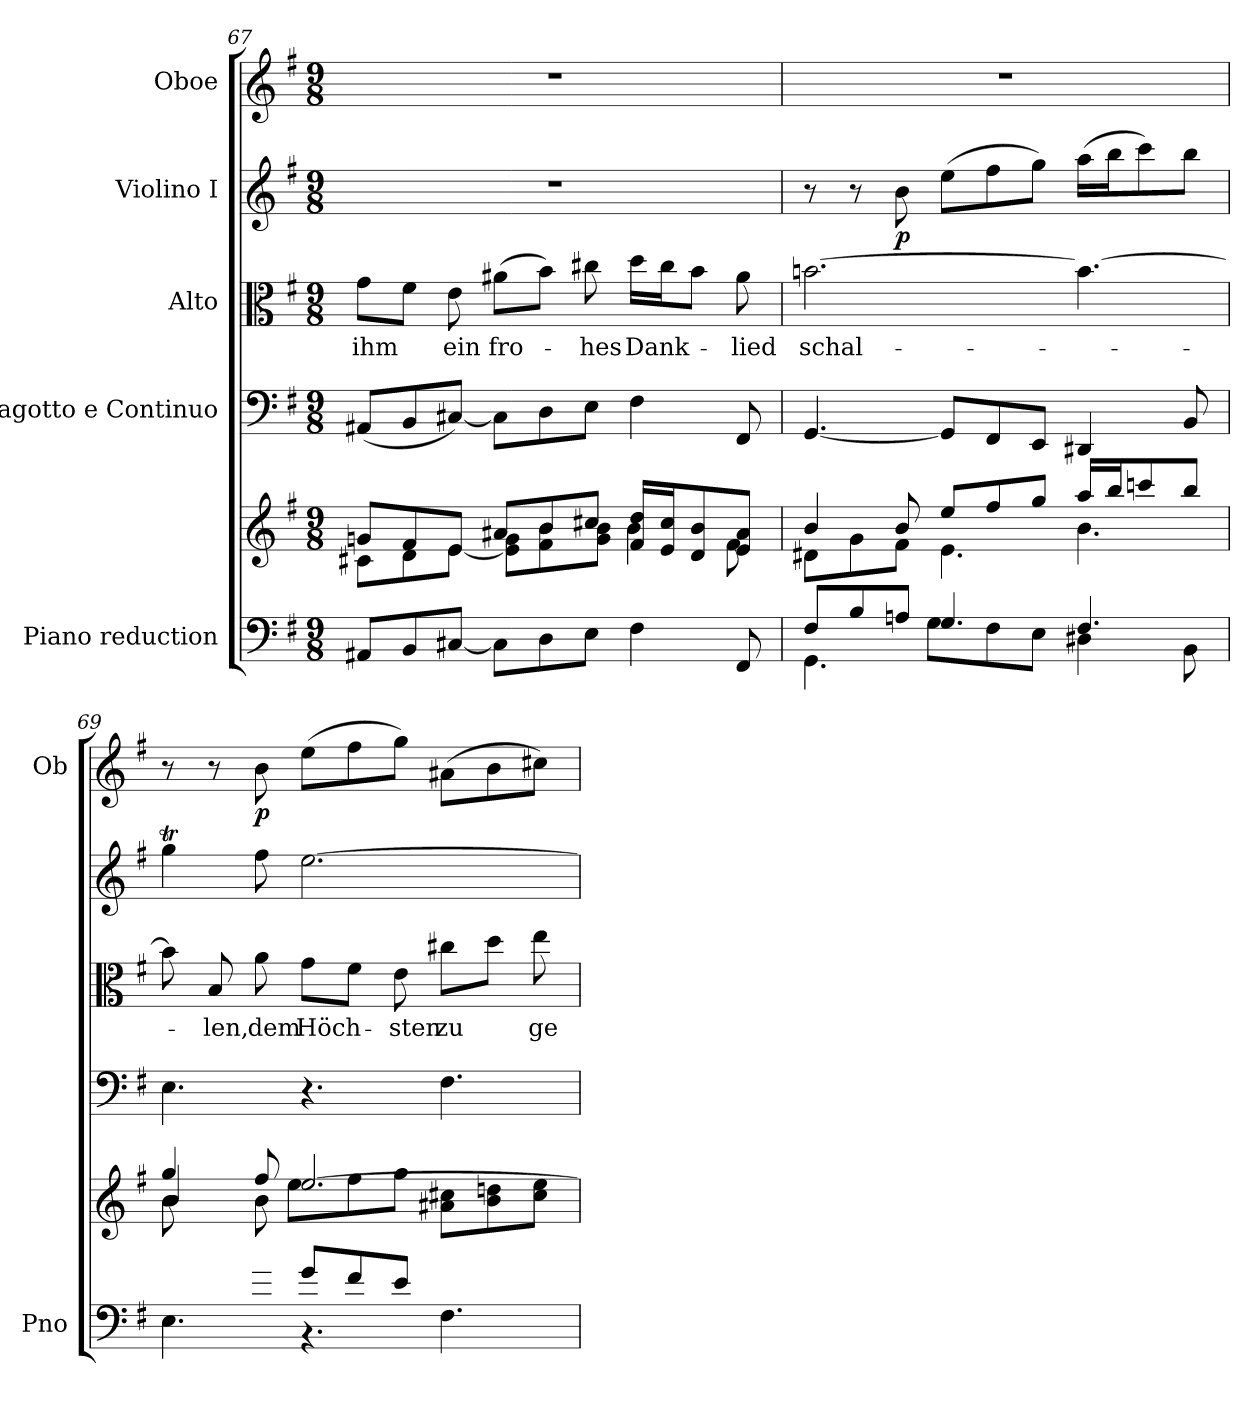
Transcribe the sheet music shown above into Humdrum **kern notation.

**kern	**kern	**kern	**kern	**text	**kern	**dynam	**kern	**dynam
*part5	*part5	*part4	*part3	*part3	*part2	*part2	*part1	*part1
*staff6	*staff5	*staff4	*staff3	*staff3	*staff2	*staff2	*staff1	*staff1
*I"Piano reduction	*	*I"Fagotto e Continuo	*I"Alto	*	*I"Violino I	*	*I"Oboe	*
*I'Pno	*	*	*	*	*	*	*I'Ob	*
*clefF4	*clefG2	*clefF4	*clefC3	*	*clefG2	*	*clefG2	*
*k[f#]	*k[f#]	*k[f#]	*k[f#]	*	*k[f#]	*	*k[f#]	*
*M9/8	*M9/8	*M9/8	*M9/8	*	*M9/8	*	*M9/8	*
=67	=67	=67	=67	=67	=67	=67	=67	=67
*	*^	*	*	*	*	*	*	*
!	!	!	!	!	!LO:LY:b	!	!	!	!
8AA#X/L	8gn/L	8c#X\L	(<8AA#X/L	8g\L	ihm	8%9r	.	8%9r	.
8BB/	8f#/	8d\	8BB/	8f#\J	.	.	.	.	.
!	!	!	!	!	!LO:LY:b	!	!	!	!
[8C#X/J	8e/J	[8e\J	[8C#X/J)	8e\	ein	.	.	.	.
!	!	!	!	!	!LO:LY:b	!	!	!	!
8C#\L]	8a#X/L	8e\] 8g\L	8C#\L]	(>8a#X\L	fro-	.	.	.	.
8D\	8b/	8f#\ 8b\	8D\	8b\J)	.	.	.	.	.
!	!	!	!	!	!LO:LY:b	!	!	!	!
8E\J	8cc#X/J	8g\ 8b\J	8E\J	8cc#X\	hes	.	.	.	.
!	!	!	!	!	!LO:LY:b	!	!	!	!
4F#\	16f#/ 16dd/LL	4b\	4F#\	16dd\LL	Dank-	.	.	.	.
.	16e/ 16cc#/J	.	.	16cc#\J	.	.	.	.	.
.	8d/ 8b/	.	.	8b\J	.	.	.	.	.
!	!	!	!	!	!LO:LY:b	!	!	!	!
8FF#/	8e/ 8a#/J	8f#\	8FF#/	8a#\	-lied	.	.	.	.
!!LO:PB:g=z
=68	=68	=68	=68	=68	=68	=68	=68	=68	=68
*^	*	*	*	*	*	*	*	*	*
!	!	!	!	!	!	!LO:LY:b	!	!	!	!
8F#/L	4.GG\	4b/	8d#X\L	[4.GG/	[2.bn\	schal-	8r	.	8%9r	.
8B/	.	.	8g\	.	.	.	8r	.	.	.
!	!	!	!	!	!	!	!	!LO:DY:b	!	!
8An/J	.	8b/	8f#\J	.	.	.	8b\	p	.	.
4.G/	8G\L	8ee/L	4.e\	8GG/L]	.	.	(>8ee\L	.	.	.
.	8F#\	8ff#/	.	8FF#/	.	.	8ff#\	.	.	.
.	8E\J	8gg/J	.	8EE/J	.	.	8gg\J)	.	.	.
4.F#/	4D#X\	16aa/LL	4.b\	4DD#X/	4.b\_	.	(>16aa\LL	.	.	.
.	.	16bb/J	.	.	.	.	16bb\J	.	.	.
.	.	8cccn/	.	.	.	.	8ccc\)	.	.	.
.	8BB\	8bb/J	.	8BB/	.	.	8bb\J	.	.	.
=69	=69	=69	=69	=69	=69	=69	=69	=69	=69	=69
*	*	*	*^	*	*	*	*	*	*	*
8ryy	4.E\	4gg/	4b/	8b\L	4.E\	8b\]	.	4ggT\	.	8r	.
!	!	!	!	!	!	!	!LO:LY:b	!	!	!	!
8B/	.	.	.	1ryy	.	8B/	-len,	.	.	8r	.
!	!	!	!	!	!	!	!LO:LY:b	!	!	!	!LO:DY:b
8a/J	.	8ff#/	8b\	.	.	8a\	dem	8ff#\	.	8b\	p
!	!	!	!	!	!	!	!LO:LY:b	!	!	!	!
8g/L	4.r	[2.ee/	8ee\L	.	4.r	8g\L	Höch-	[2.ee\	.	(>8ee\L	.
8f#/	.	.	8ff#\	.	.	8f#\J	.	.	.	8ff#\	.
!	!	!	!	!	!	!	!LO:LY:b	!	!	!	!
8e/J	.	.	8gg\J	.	.	8e\	sten	.	.	8gg\J)	.
!	!	!	!	!	!	!	!LO:LY:b	!	!	!	!
4.ryy	4.F#\	.	8a#X\ 8cc#X\L	.	4.F#\	8cc#X\L	zu	.	.	(>8a#X\L	.
.	.	.	8b\ 8ddn\	.	.	8dd\J	.	.	.	8b\	.
!	!	!	!	!	!	!	!LO:LY:b	!	!	!	!
.	.	.	8cc#\ 8ee\J	.	.	8ee\	ge-	.	.	8cc#X\J)	.
*v	*v	*	*	*	*	*	*	*	*	*	*
*	*v	*v	*v	*	*	*	*	*	*	*
=	=	=	=	=	=	=	=	=
*-	*-	*-	*-	*-	*-	*-	*-	*-
